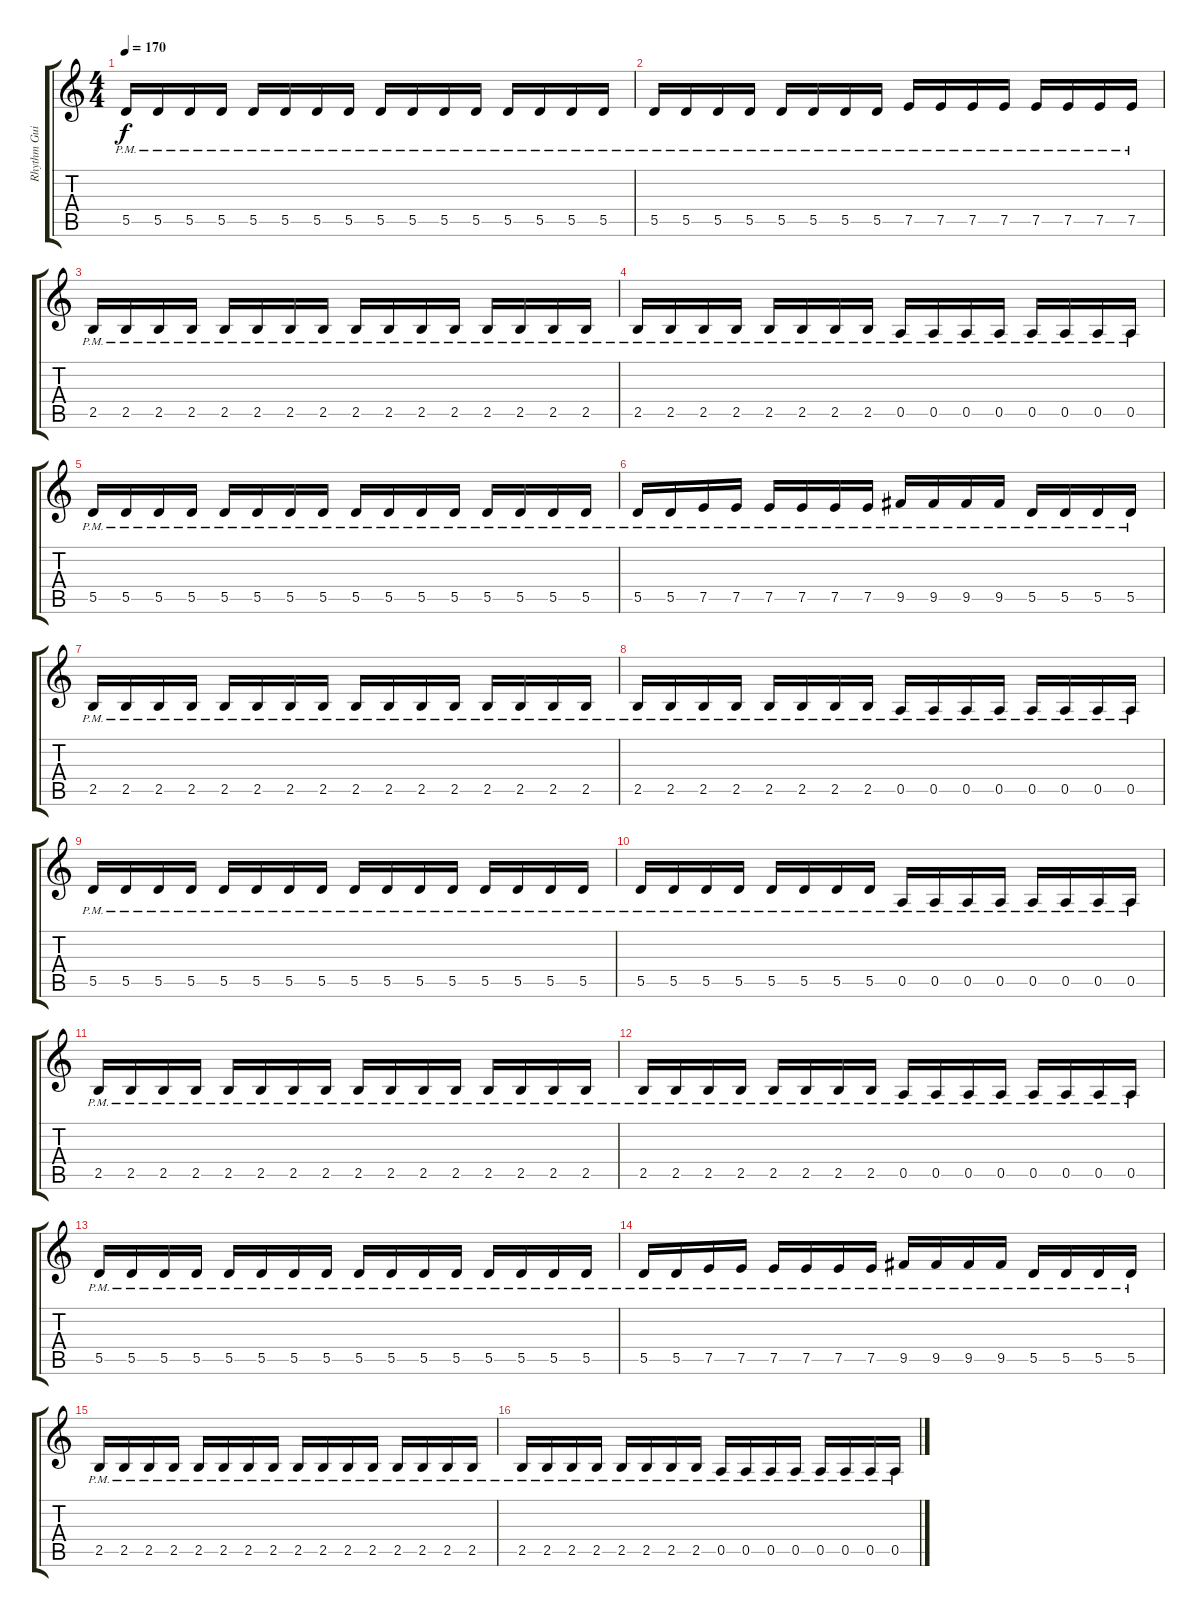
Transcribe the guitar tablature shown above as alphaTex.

\track ("Rhythm Guitar" "Rhythm Gui") {instrument distortionguitar}
\staff {score tabs}
\tuning (E4 B3 G3 D3 A2 E2) {hide}
\ts (4 4)
\tempo 170
\clef g2
\ks c
5.5{pm}.16{dy f} 5.5{pm}.16 5.5{pm}.16 5.5{pm}.16 5.5{pm}.16 5.5{pm}.16 5.5{pm}.16 5.5{pm}.16 5.5{pm}.16 5.5{pm}.16 5.5{pm}.16 5.5{pm}.16 5.5{pm}.16 5.5{pm}.16 5.5{pm}.16 5.5{pm}.16 |
5.5{pm}.16 5.5{pm}.16 5.5{pm}.16 5.5{pm}.16 5.5{pm}.16 5.5{pm}.16 5.5{pm}.16 5.5{pm}.16 7.5{pm}.16 7.5{pm}.16 7.5{pm}.16 7.5{pm}.16 7.5{pm}.16 7.5{pm}.16 7.5{pm}.16 7.5{pm}.16 |
2.5{pm}.16 2.5{pm}.16 2.5{pm}.16 2.5{pm}.16 2.5{pm}.16 2.5{pm}.16 2.5{pm}.16 2.5{pm}.16 2.5{pm}.16 2.5{pm}.16 2.5{pm}.16 2.5{pm}.16 2.5{pm}.16 2.5{pm}.16 2.5{pm}.16 2.5{pm}.16 |
2.5{pm}.16 2.5{pm}.16 2.5{pm}.16 2.5{pm}.16 2.5{pm}.16 2.5{pm}.16 2.5{pm}.16 2.5{pm}.16 0.5{pm}.16 0.5{pm}.16 0.5{pm}.16 0.5{pm}.16 0.5{pm}.16 0.5{pm}.16 0.5{pm}.16 0.5{pm}.16 |
5.5{pm}.16 5.5{pm}.16 5.5{pm}.16 5.5{pm}.16 5.5{pm}.16 5.5{pm}.16 5.5{pm}.16 5.5{pm}.16 5.5{pm}.16 5.5{pm}.16 5.5{pm}.16 5.5{pm}.16 5.5{pm}.16 5.5{pm}.16 5.5{pm}.16 5.5{pm}.16 |
5.5{pm}.16 5.5{pm}.16 7.5{pm}.16 7.5{pm}.16 7.5{pm}.16 7.5{pm}.16 7.5{pm}.16 7.5{pm}.16 9.5{pm}.16 9.5{pm}.16 9.5{pm}.16 9.5{pm}.16 5.5{pm}.16 5.5{pm}.16 5.5{pm}.16 5.5{pm}.16 |
2.5{pm}.16 2.5{pm}.16 2.5{pm}.16 2.5{pm}.16 2.5{pm}.16 2.5{pm}.16 2.5{pm}.16 2.5{pm}.16 2.5{pm}.16 2.5{pm}.16 2.5{pm}.16 2.5{pm}.16 2.5{pm}.16 2.5{pm}.16 2.5{pm}.16 2.5{pm}.16 |
2.5{pm}.16 2.5{pm}.16 2.5{pm}.16 2.5{pm}.16 2.5{pm}.16 2.5{pm}.16 2.5{pm}.16 2.5{pm}.16 0.5{pm}.16 0.5{pm}.16 0.5{pm}.16 0.5{pm}.16 0.5{pm}.16 0.5{pm}.16 0.5{pm}.16 0.5{pm}.16 |
5.5{pm}.16 5.5{pm}.16 5.5{pm}.16 5.5{pm}.16 5.5{pm}.16 5.5{pm}.16 5.5{pm}.16 5.5{pm}.16 5.5{pm}.16 5.5{pm}.16 5.5{pm}.16 5.5{pm}.16 5.5{pm}.16 5.5{pm}.16 5.5{pm}.16 5.5{pm}.16 |
5.5{pm}.16 5.5{pm}.16 5.5{pm}.16 5.5{pm}.16 5.5{pm}.16 5.5{pm}.16 5.5{pm}.16 5.5{pm}.16 0.5{pm}.16 0.5{pm}.16 0.5{pm}.16 0.5{pm}.16 0.5{pm}.16 0.5{pm}.16 0.5{pm}.16 0.5{pm}.16 |
2.5{pm}.16 2.5{pm}.16 2.5{pm}.16 2.5{pm}.16 2.5{pm}.16 2.5{pm}.16 2.5{pm}.16 2.5{pm}.16 2.5{pm}.16 2.5{pm}.16 2.5{pm}.16 2.5{pm}.16 2.5{pm}.16 2.5{pm}.16 2.5{pm}.16 2.5{pm}.16 |
2.5{pm}.16 2.5{pm}.16 2.5{pm}.16 2.5{pm}.16 2.5{pm}.16 2.5{pm}.16 2.5{pm}.16 2.5{pm}.16 0.5{pm}.16 0.5{pm}.16 0.5{pm}.16 0.5{pm}.16 0.5{pm}.16 0.5{pm}.16 0.5{pm}.16 0.5{pm}.16 |
5.5{pm}.16 5.5{pm}.16 5.5{pm}.16 5.5{pm}.16 5.5{pm}.16 5.5{pm}.16 5.5{pm}.16 5.5{pm}.16 5.5{pm}.16 5.5{pm}.16 5.5{pm}.16 5.5{pm}.16 5.5{pm}.16 5.5{pm}.16 5.5{pm}.16 5.5{pm}.16 |
5.5{pm}.16 5.5{pm}.16 7.5{pm}.16 7.5{pm}.16 7.5{pm}.16 7.5{pm}.16 7.5{pm}.16 7.5{pm}.16 9.5{pm}.16 9.5{pm}.16 9.5{pm}.16 9.5{pm}.16 5.5{pm}.16 5.5{pm}.16 5.5{pm}.16 5.5{pm}.16 |
2.5{pm}.16 2.5{pm}.16 2.5{pm}.16 2.5{pm}.16 2.5{pm}.16 2.5{pm}.16 2.5{pm}.16 2.5{pm}.16 2.5{pm}.16 2.5{pm}.16 2.5{pm}.16 2.5{pm}.16 2.5{pm}.16 2.5{pm}.16 2.5{pm}.16 2.5{pm}.16 |
2.5{pm}.16 2.5{pm}.16 2.5{pm}.16 2.5{pm}.16 2.5{pm}.16 2.5{pm}.16 2.5{pm}.16 2.5{pm}.16 0.5{pm}.16 0.5{pm}.16 0.5{pm}.16 0.5{pm}.16 0.5{pm}.16 0.5{pm}.16 0.5{pm}.16 0.5{pm}.16
